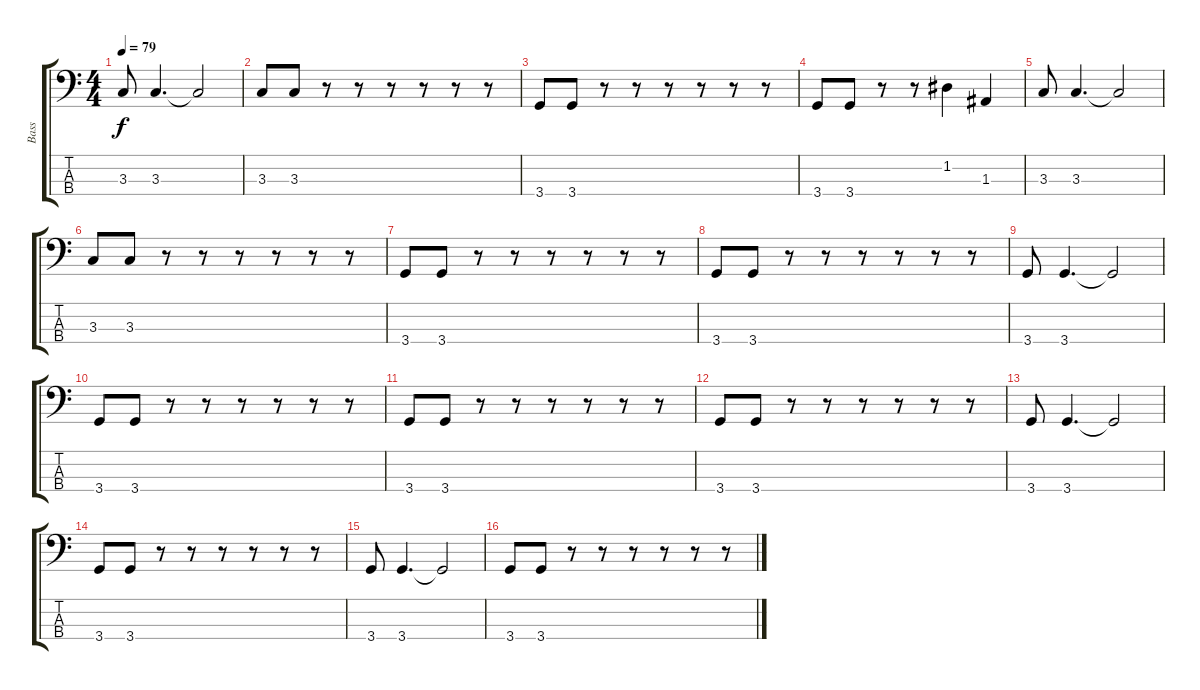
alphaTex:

\track ("Bass" "Bass") {instrument electricbassfinger}
\staff {score tabs}
\tuning (G2 D2 A1 E1) {hide}
\ts (4 4)
\tempo 79
\clef f4
\ks c
3.3.8{dy f} 3.3.4{d} 3.3{t}.2 |
3.3.8 3.3.8 r.8 r.8 r.8 r.8 r.8 r.8 |
3.4.8 3.4.8 r.8 r.8 r.8 r.8 r.8 r.8 |
3.4.8 3.4.8 r.8 r.8 1.2.4 1.3.4 |
3.3.8 3.3.4{d} 3.3{t}.2 |
3.3.8 3.3.8 r.8 r.8 r.8 r.8 r.8 r.8 |
3.4.8 3.4.8 r.8 r.8 r.8 r.8 r.8 r.8 |
3.4.8 3.4.8 r.8 r.8 r.8 r.8 r.8 r.8 |
3.4.8 3.4.4{d} 3.4{t}.2 |
3.4.8 3.4.8 r.8 r.8 r.8 r.8 r.8 r.8 |
3.4.8 3.4.8 r.8 r.8 r.8 r.8 r.8 r.8 |
3.4.8 3.4.8 r.8 r.8 r.8 r.8 r.8 r.8 |
3.4.8 3.4.4{d} 3.4{t}.2 |
3.4.8 3.4.8 r.8 r.8 r.8 r.8 r.8 r.8 |
3.4.8 3.4.4{d} 3.4{t}.2 |
3.4.8 3.4.8 r.8 r.8 r.8 r.8 r.8 r.8
